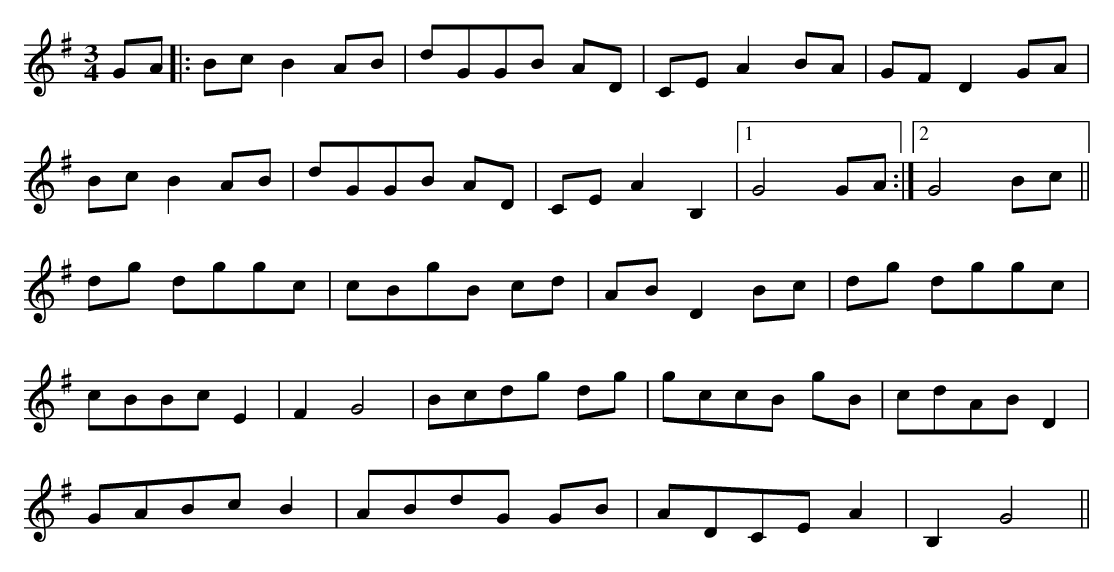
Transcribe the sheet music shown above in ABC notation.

X:1
M:3/4
K:G
GA|:BcB2AB|dGGB AD|CEA2BA|GFD2GA|
BcB2AB|dGGB AD|CE A2 B,2|1 G4GA:|2 G4 Bc||
dg dggc|cBgB cd|ABD2Bc|dg dggc|
cBBc E2|F2G4|Bcdg dg|gccB gB|cdABD2|
GABcB2|ABdG GB|ADCEA2|B,2G4||
